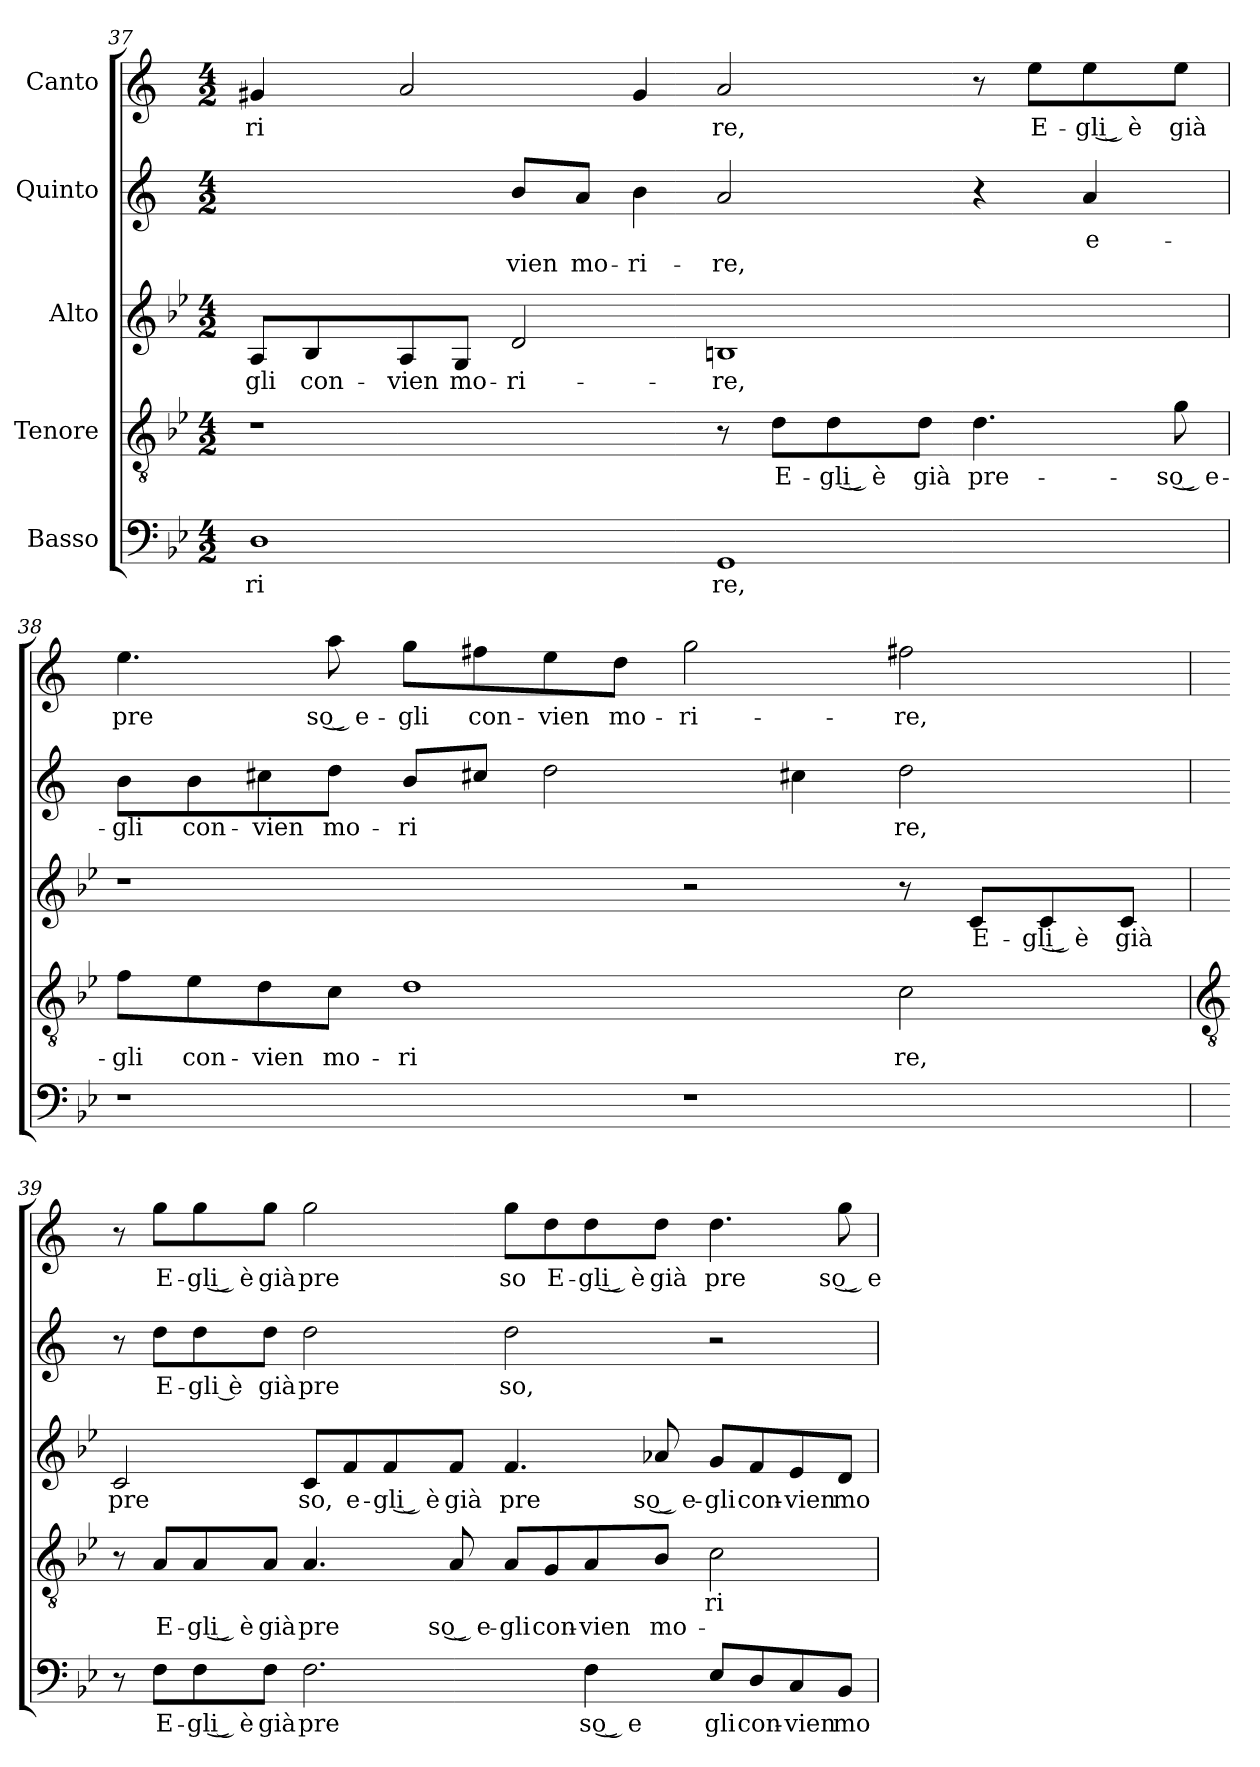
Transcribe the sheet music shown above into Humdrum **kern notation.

**kern	**text	**kern	**text	**text	**kern	**text	**kern	**text	**text	**kern	**text
*part5	*part5	*part4	*part4	*part4	*part3	*part3	*part2	*part2	*part2	*part1	*part1
*staff5	*staff5	*staff4	*staff4	*staff4	*staff3	*staff3	*staff2	*staff2	*staff2	*staff1	*staff1
*I"Basso	*	*I"Tenore	*	*	*I"Alto	*	*I"Quinto	*	*	*I"Canto	*
!!LO:LB:g=z
*clefF4	*	*clefGv2	*	*	*clefG2	*	*clefG2	*	*	*clefG2	*
*	*	*	*	*	*	*	*ITrd1c2	*	*	*ITrd1c2	*
*k[b-e-]	*	*k[b-e-]	*	*	*k[b-e-]	*	*k[b-e-]	*	*	*k[b-e-]	*
*B-:	*	*B-:	*	*	*B-:	*	*B-:	*	*	*B-:	*
*M4/2	*	*M4/2	*	*	*M4/2	*	*M4/2	*	*	*M4/2	*
=37	=37	=37	=37	=37	=37	=37	=37	=37	=37	=37	=37
!	!LO:LY:b	!	!	!	!	!LO:LY:b	!	!	!	!	!LO:LY:b
1D	-ri	1r	.	.	8A/L	-gli	8dd\Lyy]	.	.	4f#X	-ri
!	!	!	!	!	!	!LO:LY:b	!	!	!LO:LY:b	!	!
.	.	.	.	.	8B-/	con-	8dd\	.	so͜ e-	.	.
!	!	!	!	!	!	!LO:LY:b	!	!	!LO:LY:b	!	!
.	.	.	.	.	8A/	-vien	8cc\	.	-gli	2g	.
!	!	!	!	!	!	!LO:LY:b	!	!	!LO:LY:b	!	!
.	.	.	.	.	8G/J	mo-	8b-\J	.	con-	.	.
!	!	!	!	!	!	!LO:LY:b	!	!	!LO:LY:b	!	!
.	.	.	.	.	2d	-ri-	8a/L	.	-vien	.	.
!	!	!	!	!	!	!	!	!	!LO:LY:b	!	!
.	.	.	.	.	.	.	8g/J	.	mo-	.	.
!	!	!	!	!	!	!	!	!	!LO:LY:b	!	!
.	.	.	.	.	.	.	4a	.	-ri-	4f#	.
!	!LO:LY:b	!	!	!	!	!LO:LY:b	!	!	!LO:LY:b	!	!LO:LY:b
1GG	re,	8r	.	.	1Bn	-re,	2g	.	-re,	2g	re,
!	!	!	!LO:LY:b	!	!	!	!	!	!	!	!
.	.	8d\L	E-	.	.	.	.	.	.	.	.
!	!	!	!LO:LY:b	!	!	!	!	!	!	!	!
.	.	8d\	-gli͜ è	.	.	.	.	.	.	.	.
!	!	!	!LO:LY:b	!	!	!	!	!	!	!	!
.	.	8d\J	già	.	.	.	.	.	.	.	.
!	!	!	!LO:LY:b	!	!	!	!	!	!	!	!
.	.	4.d	pre-	.	.	.	4r	.	.	8r	.
!	!	!	!	!	!	!	!	!	!	!	!LO:LY:b
.	.	.	.	.	.	.	.	.	.	8dd\L	E-
!	!	!	!	!	!	!	!	!LO:LY:b	!	!	!LO:LY:b
.	.	.	.	.	.	.	4g	e-	.	8dd\	-gli͜ è
!	!	!	!LO:LY:b	!	!	!	!	!	!	!	!LO:LY:b
.	.	8g	-so͜ e-	.	.	.	.	.	.	8dd\J	già
=38	=38	=38	=38	=38	=38	=38	=38	=38	=38	=38	=38
!	!	!	!LO:LY:b	!	!	!	!	!LO:LY:b	!	!	!LO:LY:b
1r	.	8f\L	-gli	.	1r	.	8a\L	-gli	.	4.dd	pre
!	!	!	!LO:LY:b	!	!	!	!	!LO:LY:b	!	!	!
.	.	8e-\	con-	.	.	.	8a\	con-	.	.	.
!	!	!	!LO:LY:b	!	!	!	!	!LO:LY:b	!	!	!
.	.	8d\	-vien	.	.	.	8bn\	-vien	.	.	.
!	!	!	!LO:LY:b	!	!	!	!	!LO:LY:b	!	!	!LO:LY:b
.	.	8c\J	mo-	.	.	.	8cc\J	mo-	.	8gg	so͜ e-
!	!	!	!LO:LY:b	!	!	!	!	!LO:LY:b	!	!	!LO:LY:b
.	.	1d	-ri	.	.	.	8a/L	-ri	.	8ff\L	-gli
!	!	!	!	!	!	!	!	!	!	!	!LO:LY:b
.	.	.	.	.	.	.	8bn/J	.	.	8een\	con-
!	!	!	!	!	!	!	!	!	!	!	!LO:LY:b
.	.	.	.	.	.	.	2cc	.	.	8dd\	-vien
!	!	!	!	!	!	!	!	!	!	!	!LO:LY:b
.	.	.	.	.	.	.	.	.	.	8cc\J	mo-
!	!	!	!	!	!	!	!	!	!	!	!LO:LY:b
1r	.	.	.	.	2r	.	.	.	.	2ff	-ri-
.	.	.	.	.	.	.	4bn	.	.	.	.
!	!	!	!LO:LY:b	!	!	!	!	!LO:LY:b	!	!	!LO:LY:b
.	.	2c	re,	.	8r	.	2cc	re,	.	2een	-re,
!	!	!	!	!	!	!LO:LY:b	!	!	!	!	!
.	.	.	.	.	8c/L	E-	.	.	.	.	.
!	!	!	!	!	!	!LO:LY:b	!	!	!	!	!
.	.	.	.	.	8c/	-gli͜ è	.	.	.	.	.
!	!	!	!	!	!	!LO:LY:b	!	!	!	!	!
.	.	.	.	.	8c/J	già	.	.	.	.	.
!!LO:LB:g=z
=39	=39	=39	=39	=39	=39	=39	=39	=39	=39	=39	=39
*	*	*clefGv2	*	*	*	*	*	*	*	*	*
!	!	!	!	!	!	!LO:LY:b	!	!	!	!	!
8r	.	8r	.	.	2c	pre	8r	.	.	8r	.
!	!LO:LY:b	!	!	!LO:LY:b	!	!	!	!LO:LY:b	!	!	!LO:LY:b
8F\L	E-	8A/L	.	E-	.	.	8cc\L	E-	.	8ff\L	E-
!	!LO:LY:b	!	!	!LO:LY:b	!	!	!	!LO:LY:b	!	!	!LO:LY:b
8F\	-gli͜ è	8A/	.	-gli͜ è	.	.	8cc\	-gli è	.	8ff\	-gli͜ è
!	!LO:LY:b	!	!	!LO:LY:b	!	!	!	!LO:LY:b	!	!	!LO:LY:b
8F\J	già	8A/J	.	già	.	.	8cc\J	già	.	8ff\J	già
!	!LO:LY:b	!	!	!LO:LY:b	!	!LO:LY:b	!	!LO:LY:b	!	!	!LO:LY:b
2.F	pre	4.A	.	pre	8c/L	so,	2cc	pre	.	2ff	pre
!	!	!	!	!	!	!LO:LY:b	!	!	!	!	!
.	.	.	.	.	8f/	e-	.	.	.	.	.
!	!	!	!	!	!	!LO:LY:b	!	!	!	!	!
.	.	.	.	.	8f/	-gli͜ è	.	.	.	.	.
!	!	!	!	!LO:LY:b	!	!LO:LY:b	!	!	!	!	!
.	.	8A	.	so͜ e-	8f/J	già	.	.	.	.	.
!	!	!	!	!LO:LY:b	!	!LO:LY:b	!	!LO:LY:b	!	!	!LO:LY:b
.	.	8A/L	.	-gli	4.f	pre	2cc	so,	.	8ff\L	so
!	!	!	!	!LO:LY:b	!	!	!	!	!	!	!LO:LY:b
.	.	8G/	.	con-	.	.	.	.	.	8cc\	E-
!	!LO:LY:b	!	!	!LO:LY:b	!	!	!	!	!	!	!LO:LY:b
4F	so͜ e	8A/	.	-vien	.	.	.	.	.	8cc\	-gli͜ è
!	!	!	!	!LO:LY:b	!	!LO:LY:b	!	!	!	!	!LO:LY:b
.	.	8B-/J	.	mo-	8a-X	so͜ e-	.	.	.	8cc\J	già
!	!LO:LY:b	!	!LO:LY:b	!	!	!LO:LY:b	!	!	!	!	!LO:LY:b
8E-/L	gli	2c	-ri	.	8g/L	-gli	2r	.	.	4.cc	pre
!	!LO:LY:b	!	!	!	!	!LO:LY:b	!	!	!	!	!
8D/	con-	.	.	.	8f/	con-	.	.	.	.	.
!	!LO:LY:b	!	!	!	!	!LO:LY:b	!	!	!	!	!
8C/	-vien	.	.	.	8e-/	-vien	.	.	.	.	.
!	!LO:LY:b	!	!	!	!	!LO:LY:b	!	!	!	!	!LO:LY:b
8BB-/J	mo-	.	.	.	8d/J	mo-	.	.	.	8ff	so͜ e-
=	=	=	=	=	=	=	=	=	=	=	=
*-	*-	*-	*-	*-	*-	*-	*-	*-	*-	*-	*-
